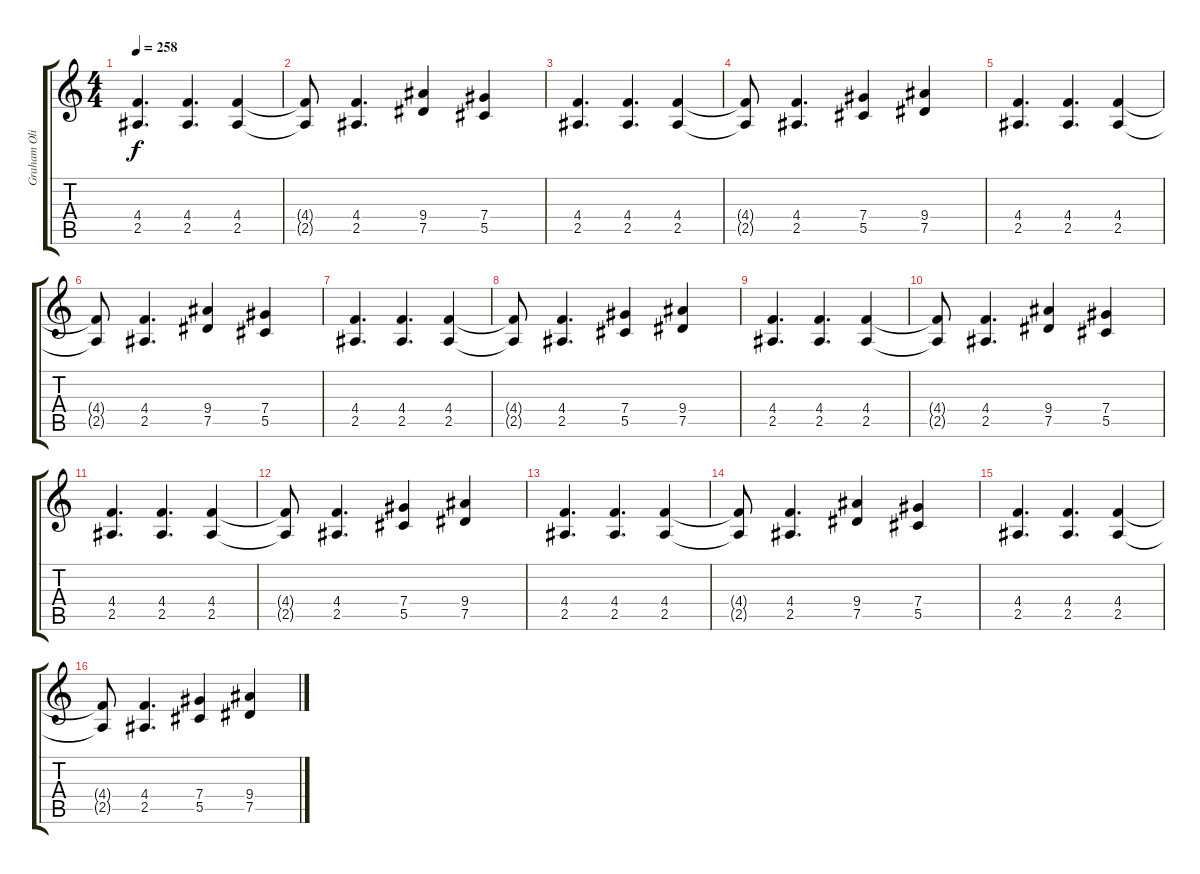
\track ("Graham Oliver" "Graham Oli") {instrument overdrivenguitar}
\staff {score tabs}
\tuning (Eb4 Bb3 Gb3 Db3 Ab2 Eb2) {hide}
\ts (4 4)
\tempo 258
\clef g2
\ks c
(4.4 2.5).4{d dy f} (4.4 2.5).4{d} (4.4 2.5).4 |
(4.4{t} 2.5{t}).8 (4.4 2.5).4{d} (9.4 7.5).4 (7.4 5.5).4 |
(4.4 2.5).4{d} (4.4 2.5).4{d} (4.4 2.5).4 |
(4.4{t} 2.5{t}).8 (4.4 2.5).4{d} (7.4 5.5).4 (9.4 7.5).4 |
(4.4 2.5).4{d} (4.4 2.5).4{d} (4.4 2.5).4 |
(4.4{t} 2.5{t}).8 (4.4 2.5).4{d} (9.4 7.5).4 (7.4 5.5).4 |
(4.4 2.5).4{d} (4.4 2.5).4{d} (4.4 2.5).4 |
(4.4{t} 2.5{t}).8 (4.4 2.5).4{d} (7.4 5.5).4 (9.4 7.5).4 |
(4.4 2.5).4{d} (4.4 2.5).4{d} (4.4 2.5).4 |
(4.4{t} 2.5{t}).8 (4.4 2.5).4{d} (9.4 7.5).4 (7.4 5.5).4 |
(4.4 2.5).4{d} (4.4 2.5).4{d} (4.4 2.5).4 |
(4.4{t} 2.5{t}).8 (4.4 2.5).4{d} (7.4 5.5).4 (9.4 7.5).4 |
(4.4 2.5).4{d} (4.4 2.5).4{d} (4.4 2.5).4 |
(4.4{t} 2.5{t}).8 (4.4 2.5).4{d} (9.4 7.5).4 (7.4 5.5).4 |
(4.4 2.5).4{d} (4.4 2.5).4{d} (4.4 2.5).4 |
(4.4{t} 2.5{t}).8 (4.4 2.5).4{d} (7.4 5.5).4 (9.4 7.5).4
